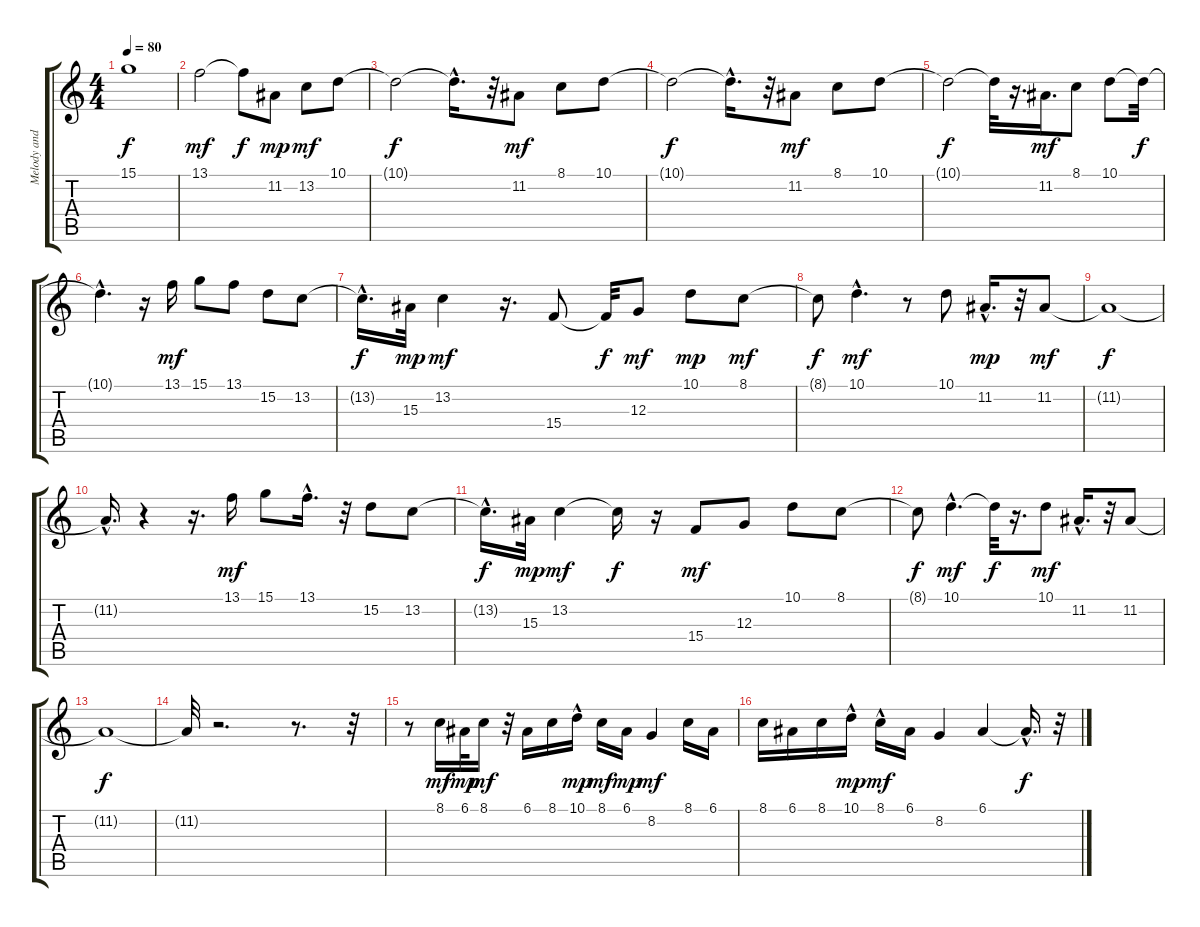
\track ("Melody and Lyrics" "Melody and") {instrument flute}
\staff {score tabs}
\tuning (E4 B3 G3 D3 A2 E2) {hide}
\ts (4 4)
\tempo 80
\clef g2
\ks c
15.1{t}.1{dy f} |
13.1.2{dy mf} 13.1{t}.8{dy f} 11.2.8{dy mp} 13.2.8{dy mf} 10.1.8 |
10.1{t}.2{dy f} 10.1{hac t}.16{d} r.32 11.2.8{dy mf} 8.1.8 10.1.8 |
10.1{t}.2{dy f} 10.1{hac t}.16{d} r.32 11.2.8{dy mf} 8.1.8 10.1.8 |
10.1{t}.2{dy f} 10.1{t}.32 r.16{d} 11.2.16{d dy mf} 8.1.8 10.1.8 10.1{t}.32{dy f} |
10.1{hac t}.4{d} r.16 13.1.16{dy mf} 15.1.8 13.1.8 15.2.8 13.2.8 |
13.2{hac t}.16{d dy f} 15.3.32{dy mp} 13.2.4{dy mf} r.16{d} 15.4.8 15.4{t}.32{dy f} 12.3.8{dy mf} 10.1.8{dy mp} 8.1.8{dy mf} |
8.1{t}.8{dy f} 10.1{hac}.4{d dy mf} r.8 10.1.8 11.2{hac}.16{d dy mp} r.32 11.2.8{dy mf} |
11.2{t}.1{dy f} |
11.2{hac t}.16{d} r.4 r.16{d} 13.1.16{dy mf} 15.1.8 13.1{hac}.16{d} r.32 15.2.8 13.2.8 |
13.2{hac t}.16{d dy f} 15.3.32{dy mp} 13.2.4{dy mf} 13.2{t}.16{dy f} r.16 15.4.8{dy mf} 12.3.8 10.1.8 8.1.8 |
8.1{t}.8{dy f} 10.1{hac}.4{d dy mf} 10.1{t}.32{dy f} r.16{d} 10.1.8{dy mf} 11.2{hac}.16{d} r.32 11.2.8 |
11.2{t}.1{dy f} |
11.2{t}.32 r.2{d} r.8{d} r.32 |
r.8 8.1.16{dy mf} 6.1.32{dy mp} 8.1.16{dy mf} r.32 6.1.16 8.1.16 10.1{hac}.16{dy mp} 8.1.16{dy mf} 6.1.16{dy mp} 8.2.4{dy mf} 8.1.16 6.1.16 |
8.1.16 6.1.16 8.1.16 10.1{hac}.16{dy mp} 8.1{hac}.16{dy mf} 6.1.16 8.2.4 6.1.4 6.1{hac t}.16{d dy f} r.32
